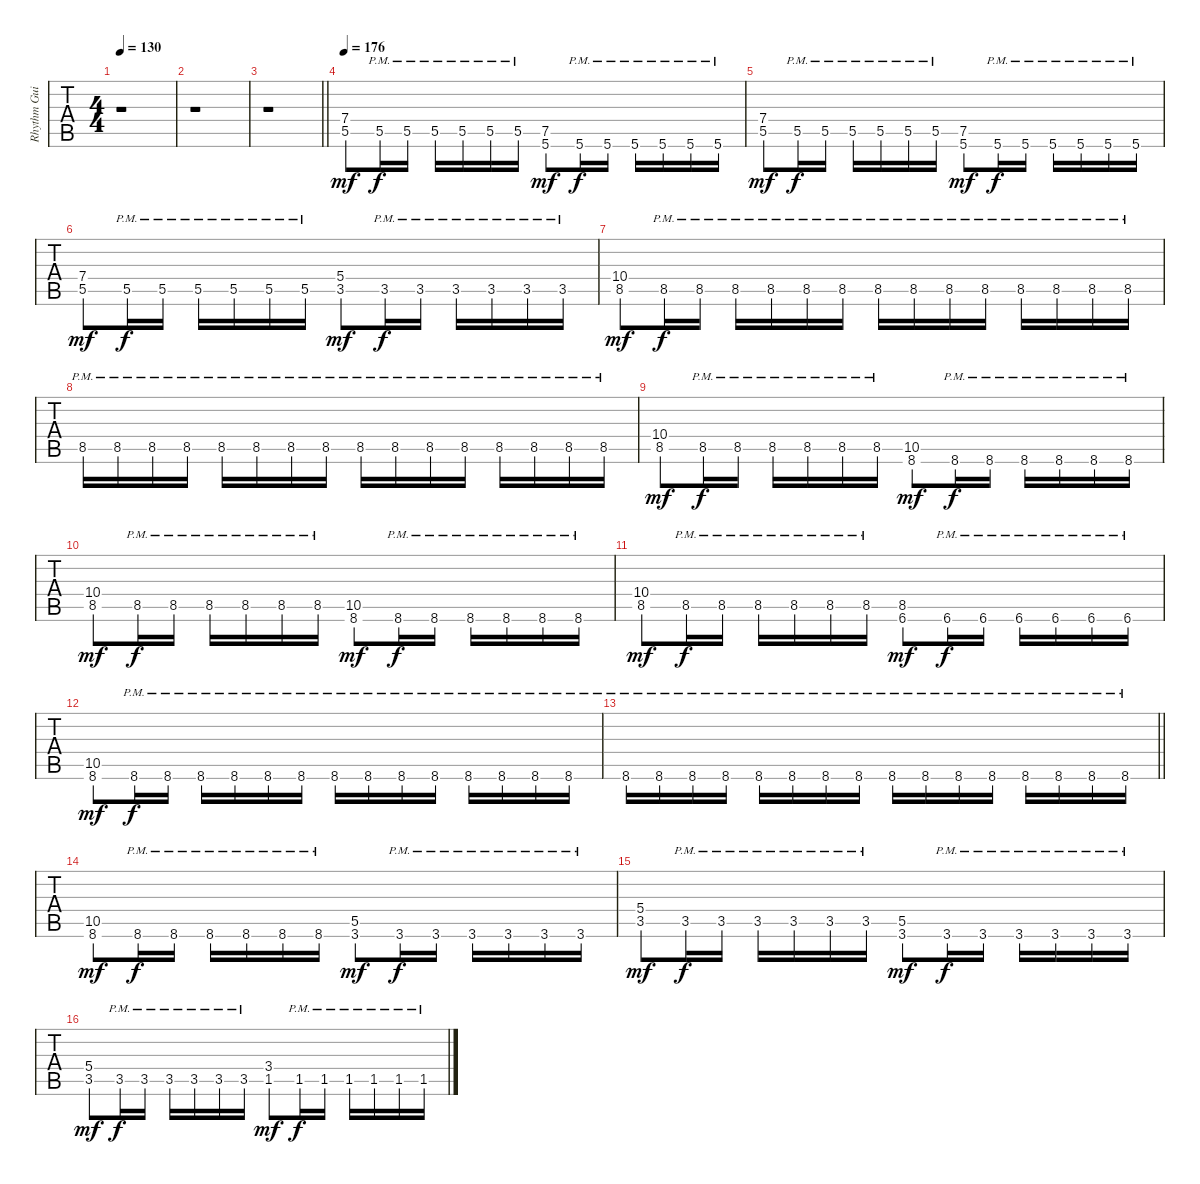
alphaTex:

\track ("Rhythm Guitar B" "Rhythm Gui") {instrument distortionguitar}
\staff {tabs}
\tuning (E4 B3 G3 D3 A2 E2) {hide}
\ts (4 4)
\tempo 130
\clef g2
\ks g
r.1{dy f} |
r.1 |
\barLineRight lightlight
r.1 |
\section ("" "")
\tempo 176
\ks dminor
(7.4 5.5).8{dy mf volume 12} 5.5{pm}.16{dy f} 5.5{pm}.16 5.5{pm}.16 5.5{pm}.16 5.5{pm}.16 5.5{pm}.16 (7.5 5.6).8{dy mf} 5.6{pm}.16{dy f} 5.6{pm}.16 5.6{pm}.16 5.6{pm}.16 5.6{pm}.16 5.6{pm}.16 |
(7.4 5.5).8{dy mf} 5.5{pm}.16{dy f} 5.5{pm}.16 5.5{pm}.16 5.5{pm}.16 5.5{pm}.16 5.5{pm}.16 (7.5 5.6).8{dy mf} 5.6{pm}.16{dy f} 5.6{pm}.16 5.6{pm}.16 5.6{pm}.16 5.6{pm}.16 5.6{pm}.16 |
(7.4 5.5).8{dy mf} 5.5{pm}.16{dy f} 5.5{pm}.16 5.5{pm}.16 5.5{pm}.16 5.5{pm}.16 5.5{pm}.16 (5.4 3.5).8{dy mf} 3.5{pm}.16{dy f} 3.5{pm}.16 3.5{pm}.16 3.5{pm}.16 3.5{pm}.16 3.5{pm}.16 |
(10.4 8.5).8{dy mf} 8.5{pm}.16{dy f} 8.5{pm}.16 8.5{pm}.16 8.5{pm}.16 8.5{pm}.16 8.5{pm}.16 8.5{pm}.16 8.5{pm}.16 8.5{pm}.16 8.5{pm}.16 8.5{pm}.16 8.5{pm}.16 8.5{pm}.16 8.5{pm}.16 |
8.5{pm}.16 8.5{pm}.16 8.5{pm}.16 8.5{pm}.16 8.5{pm}.16 8.5{pm}.16 8.5{pm}.16 8.5{pm}.16 8.5{pm}.16 8.5{pm}.16 8.5{pm}.16 8.5{pm}.16 8.5{pm}.16 8.5{pm}.16 8.5{pm}.16 8.5{pm}.16 |
\ks fminor
(10.4 8.5).8{dy mf} 8.5{pm}.16{dy f} 8.5{pm}.16 8.5{pm}.16 8.5{pm}.16 8.5{pm}.16 8.5{pm}.16 (10.5 8.6).8{dy mf} 8.6{pm}.16{dy f} 8.6{pm}.16 8.6{pm}.16 8.6{pm}.16 8.6{pm}.16 8.6{pm}.16 |
(10.4 8.5).8{dy mf} 8.5{pm}.16{dy f} 8.5{pm}.16 8.5{pm}.16 8.5{pm}.16 8.5{pm}.16 8.5{pm}.16 (10.5 8.6).8{dy mf} 8.6{pm}.16{dy f} 8.6{pm}.16 8.6{pm}.16 8.6{pm}.16 8.6{pm}.16 8.6{pm}.16 |
(10.4 8.5).8{dy mf} 8.5{pm}.16{dy f} 8.5{pm}.16 8.5{pm}.16 8.5{pm}.16 8.5{pm}.16 8.5{pm}.16 (8.5 6.6).8{dy mf} 6.6{pm}.16{dy f} 6.6{pm}.16 6.6{pm}.16 6.6{pm}.16 6.6{pm}.16 6.6{pm}.16 |
(10.5 8.6).8{dy mf} 8.6{pm}.16{dy f} 8.6{pm}.16 8.6{pm}.16 8.6{pm}.16 8.6{pm}.16 8.6{pm}.16 8.6{pm}.16 8.6{pm}.16 8.6{pm}.16 8.6{pm}.16 8.6{pm}.16 8.6{pm}.16 8.6{pm}.16 8.6{pm}.16 |
\barLineRight lightlight
8.6{pm}.16 8.6{pm}.16 8.6{pm}.16 8.6{pm}.16 8.6{pm}.16 8.6{pm}.16 8.6{pm}.16 8.6{pm}.16 8.6{pm}.16 8.6{pm}.16 8.6{pm}.16 8.6{pm}.16 8.6{pm}.16 8.6{pm}.16 8.6{pm}.16 8.6{pm}.16 |
\section ("" "")
\ks cminor
(10.5 8.6).8{dy mf} 8.6{pm}.16{dy f} 8.6{pm}.16 8.6{pm}.16 8.6{pm}.16 8.6{pm}.16 8.6{pm}.16 (5.5 3.6).8{dy mf} 3.6{pm}.16{dy f} 3.6{pm}.16 3.6{pm}.16 3.6{pm}.16 3.6{pm}.16 3.6{pm}.16 |
(5.4 3.5).8{dy mf} 3.5{pm}.16{dy f} 3.5{pm}.16 3.5{pm}.16 3.5{pm}.16 3.5{pm}.16 3.5{pm}.16 (5.5 3.6).8{dy mf} 3.6{pm}.16{dy f} 3.6{pm}.16 3.6{pm}.16 3.6{pm}.16 3.6{pm}.16 3.6{pm}.16 |
(5.4 3.5).8{dy mf} 3.5{pm}.16{dy f} 3.5{pm}.16 3.5{pm}.16 3.5{pm}.16 3.5{pm}.16 3.5{pm}.16 (3.4 1.5).8{dy mf} 1.5{pm}.16{dy f} 1.5{pm}.16 1.5{pm}.16 1.5{pm}.16 1.5{pm}.16 1.5{pm}.16
